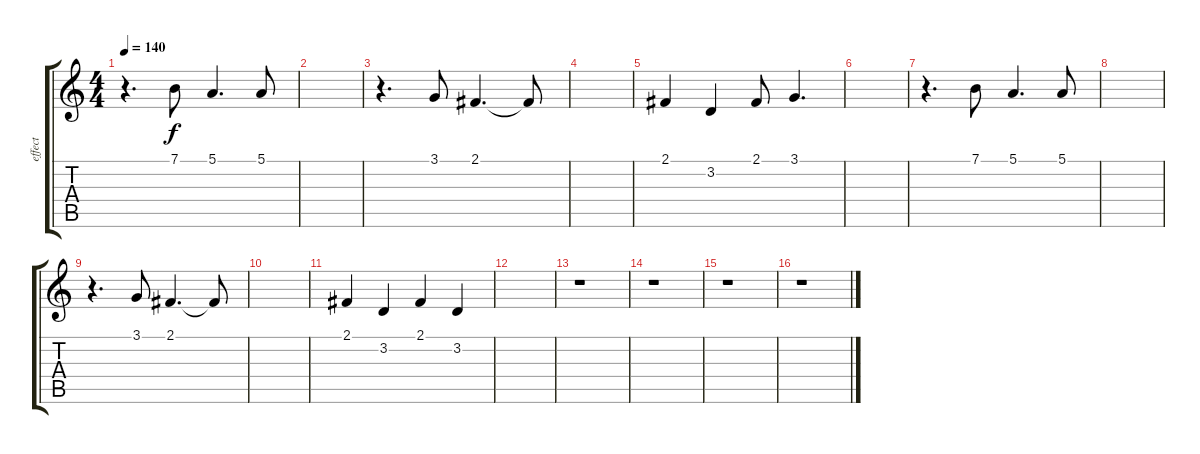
\track ("effect" "effect") {instrument violin}
\staff {score tabs}
\tuning (E4 B3 G3 D3 A2 E2) {hide}
\ts (4 4)
\tempo 140
\clef g2
\ks c
r.4{d dy f} 7.1.8 5.1.4{d} 5.1.8 |
|
r.4{d} 3.1.8 2.1.4{d} 2.1{t}.8 |
|
2.1.4 3.2.4 2.1.8 3.1.4{d} |
|
r.4{d} 7.1.8 5.1.4{d} 5.1.8 |
|
r.4{d} 3.1.8 2.1.4{d} 2.1{t}.8 |
|
2.1.4 3.2.4 2.1.4 3.2.4 |
|
r.1 |
r.1 |
r.1 |
r.1
